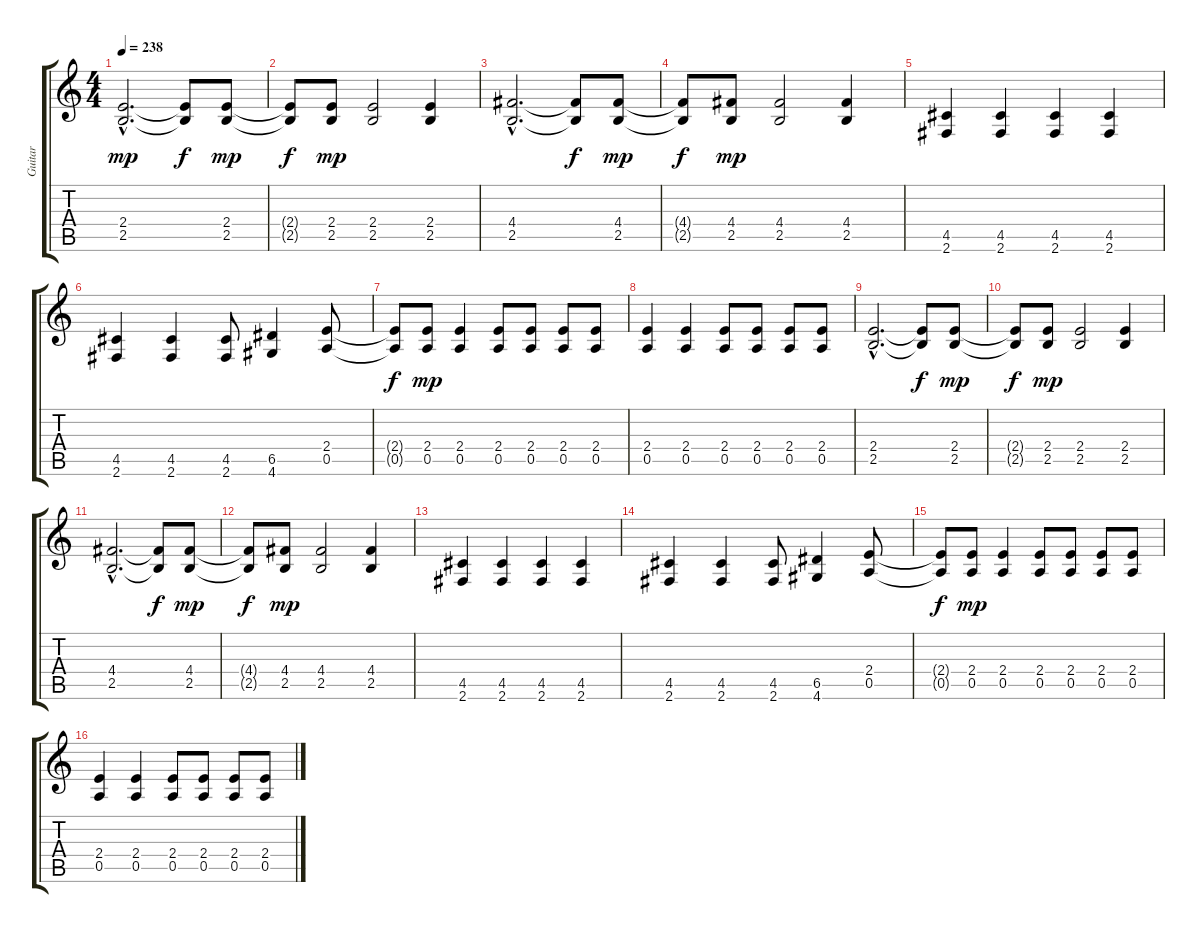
\track ("Guitar" "Guitar") {instrument electricguitarjazz}
\staff {score tabs}
\tuning (E4 B3 G3 D3 A2 E2) {hide}
\ts (4 4)
\tempo 238
\clef g2
\ks c
(2.4{hac} 2.5{hac}).2{d dy mp} (2.4{t} 2.5{t}).8{dy f} (2.4 2.5).8{dy mp} |
(2.4{t} 2.5{t}).8{dy f} (2.4 2.5).8{dy mp} (2.4 2.5).2 (2.4 2.5).4 |
(4.4{hac} 2.5{hac}).2{d} (4.4{t} 2.5{t}).8{dy f} (4.4 2.5).8{dy mp} |
(4.4{t} 2.5{t}).8{dy f} (4.4 2.5).8{dy mp} (4.4 2.5).2 (4.4 2.5).4 |
(4.5 2.6).4 (4.5 2.6).4 (4.5 2.6).4 (4.5 2.6).4 |
(4.5 2.6).4 (4.5 2.6).4 (4.5 2.6).8 (6.5 4.6).4 (2.4 0.5).8 |
(2.4{t} 0.5{t}).8{dy f} (2.4 0.5).8{dy mp} (2.4 0.5).4 (2.4 0.5).8 (2.4 0.5).8 (2.4 0.5).8 (2.4 0.5).8 |
(2.4 0.5).4 (2.4 0.5).4 (2.4 0.5).8 (2.4 0.5).8 (2.4 0.5).8 (2.4 0.5).8 |
(2.4{hac} 2.5{hac}).2{d} (2.4{t} 2.5{t}).8{dy f} (2.4 2.5).8{dy mp} |
(2.4{t} 2.5{t}).8{dy f} (2.4 2.5).8{dy mp} (2.4 2.5).2 (2.4 2.5).4 |
(4.4{hac} 2.5{hac}).2{d} (4.4{t} 2.5{t}).8{dy f} (4.4 2.5).8{dy mp} |
(4.4{t} 2.5{t}).8{dy f} (4.4 2.5).8{dy mp} (4.4 2.5).2 (4.4 2.5).4 |
(4.5 2.6).4 (4.5 2.6).4 (4.5 2.6).4 (4.5 2.6).4 |
(4.5 2.6).4 (4.5 2.6).4 (4.5 2.6).8 (6.5 4.6).4 (2.4 0.5).8 |
(2.4{t} 0.5{t}).8{dy f} (2.4 0.5).8{dy mp} (2.4 0.5).4 (2.4 0.5).8 (2.4 0.5).8 (2.4 0.5).8 (2.4 0.5).8 |
(2.4 0.5).4 (2.4 0.5).4 (2.4 0.5).8 (2.4 0.5).8 (2.4 0.5).8 (2.4 0.5).8
